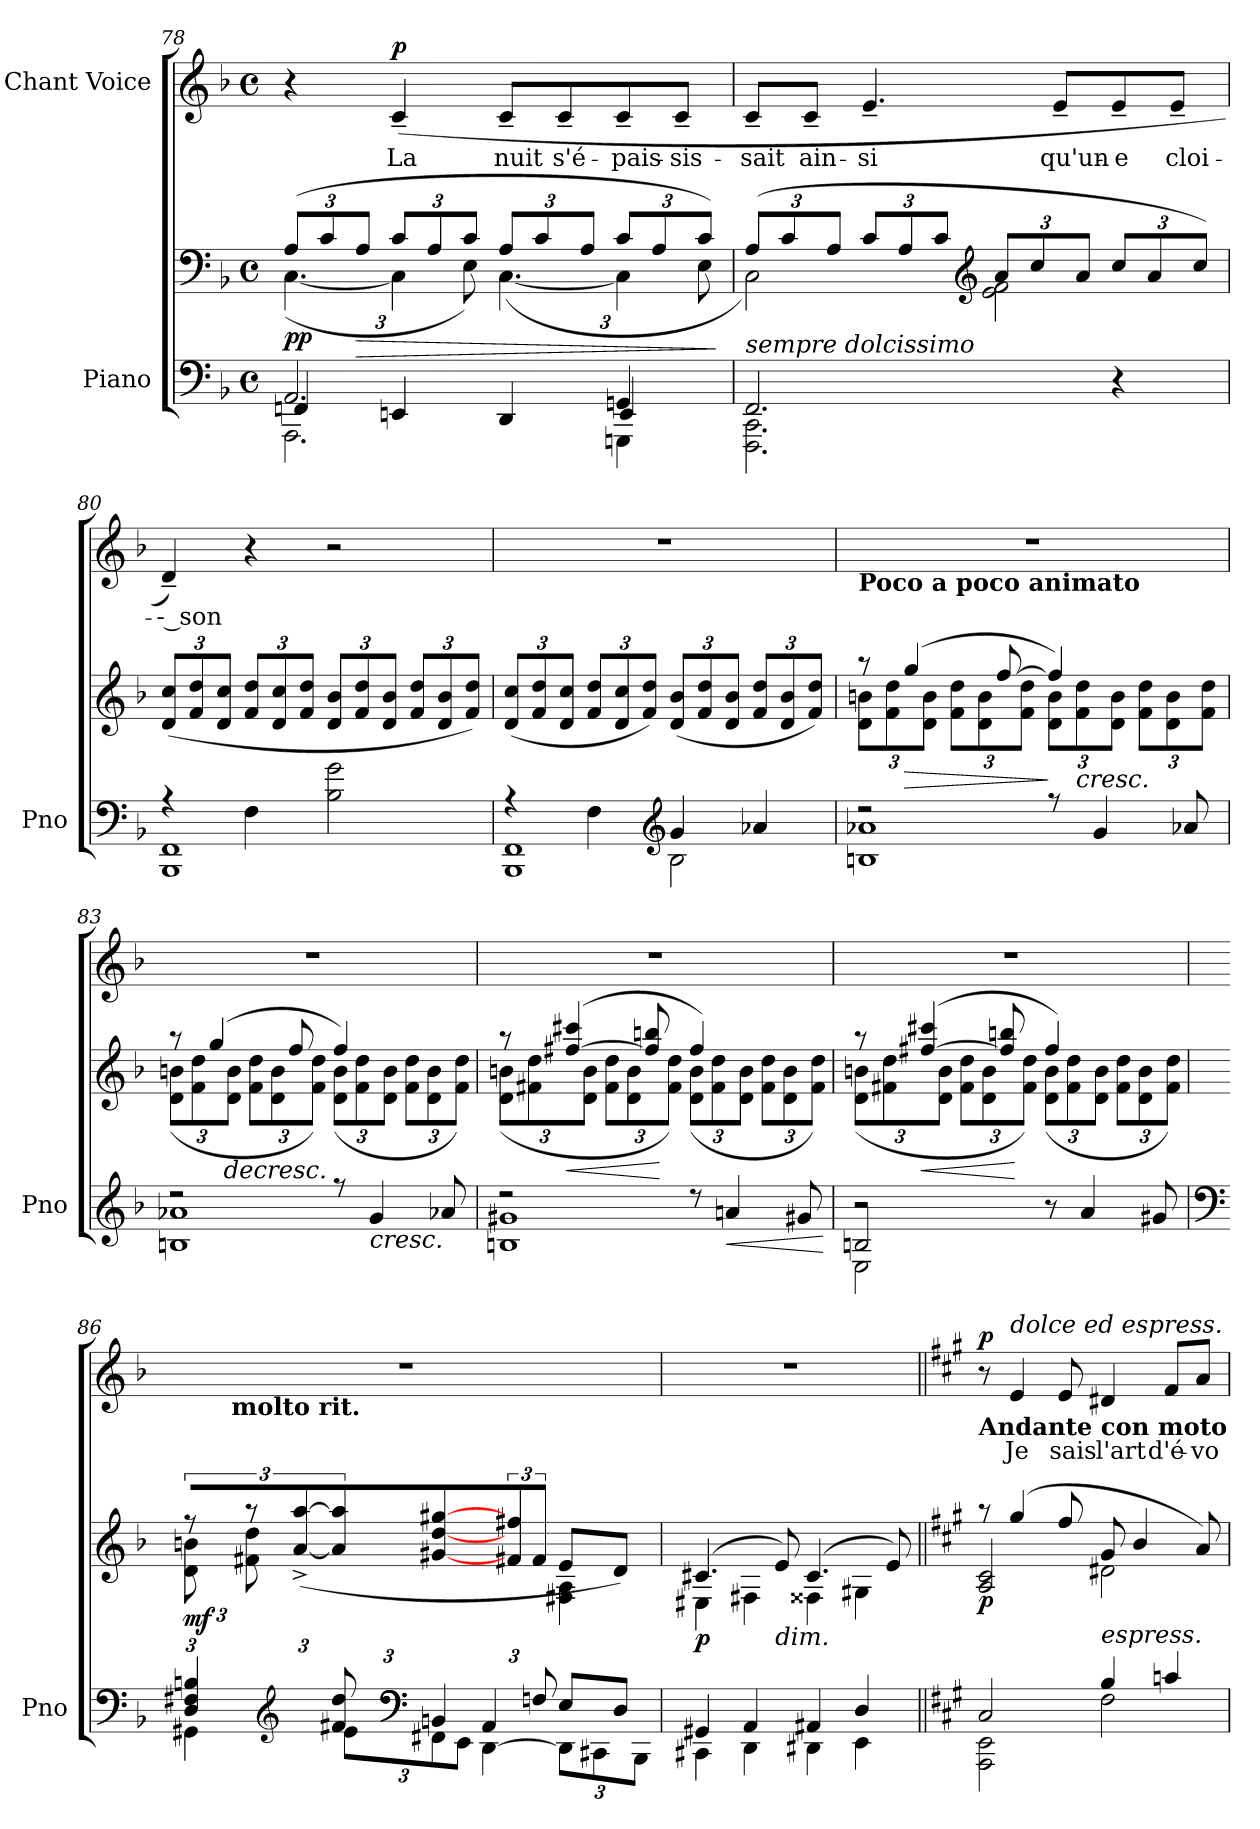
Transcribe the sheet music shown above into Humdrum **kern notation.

**kern	**kern	**dynam	**kern	**text	**dynam
*part2	*part2	*part2	*part1	*part1	*part1
*staff3	*staff2	*staff2/3	*staff1	*staff1	*staff1
*I"Piano	*	*	*I"Chant Voice	*	*
*I'Pno	*	*	*	*	*
*clefF4	*clefF4	*	*clefG2	*	*
*k[b-]	*k[b-]	*	*k[b-]	*	*
*M4/4	*M4/4	*	*M4/4	*	*
*met(c)	*met(c)	*	*met(c)	*	*
=78	=78	=78	=78	=78	=78
*^	*	*	*	*	*
*	*^	*	*	*	*	*
*	*	*	*Xbrackettup	*	*	*	*
*	*	*	*^	*	*	*	*
!	!	!	!	!	!LO:DY:b	!	!	!
2.AA/	4FFn/	2.AAA\	(12A/L	([6.C\	pp	4r	.	.
.	.	.	12c/	.	.	.	.	.
!	!	!	!	!	!LO:HP:b	!	!	!
.	.	.	12A/J	.	>	.	.	.
!	!	!	!	!	!	!	!	!LO:DY:b
.	4EEn/	.	12c/L	6C\]	.	(4c~/	La	p
.	.	.	12A/	.	.	.	.	.
.	.	.	12c/J	12E\)	.	.	.	.
.	4DD/	.	12A/L	([6.C\	.	8c~/L	nuit	.
.	.	.	12c/	.	.	.	.	.
.	.	.	.	.	.	8c~/	s'é-	.
.	.	.	12A/J	.	.	.	.	.
4GGn/	4EE/	4GGGn\	12c/L	6C\]	.	8c~/	-pais-	.
.	.	.	12A/	.	.	.	.	.
.	.	.	.	.	.	8c~/J	-sis-	.
.	.	.	12c/J)	12E\	.	.	.	.
*v	*v	*v	*	*	*	*	*	*
*	*v	*v	*	*	*	*
.	.	]	.	.	.
=79	=79	=79	=79	=79	=79
*^	*^	*	*	*	*
!LO:TX:i:t=sempre dolcissimo	!	!	!	!	!	!	!
2.FF/	2.FFF\ 2.CC\	(12A/L	2C\)	.	8c~/L	-sait	.
.	.	12c/	.	.	.	.	.
.	.	.	.	.	8c~/J	ain-	.
.	.	12A/J	.	.	.	.	.
.	.	12c/L	.	.	4.e~/	-si	.
.	.	12A/	.	.	.	.	.
.	.	12c/J	.	.	.	.	.
*	*	*clefG2	*	*	*	*	*
.	.	12a/L	2e\ 2f\	.	.	.	.
.	.	12cc/	.	.	.	.	.
.	.	.	.	.	8e~/L	qu'un-	.
.	.	12a/J	.	.	.	.	.
4r	4ryy	12cc/L	.	.	8e~/	-e	.
.	.	12a/	.	.	.	.	.
.	.	.	.	.	8e~/J	cloi-	.
.	.	12cc/J)	.	.	.	.	.
*	*	*v	*v	*	*	*	*
=80	=80	=80	=80	=80	=80	=80
4r	1BBB- 1FF	(12d/ 12cc/L	.	4d~/)	-- son	.
.	.	12f/ 12dd/	.	.	.	.
.	.	12d/ 12cc/J	.	.	.	.
4F\	.	12f/ 12dd/L	.	4r	.	.
.	.	12d/ 12cc/	.	.	.	.
.	.	12f/ 12dd/J	.	.	.	.
2B-\ 2g\	.	12d/ 12b-/L	.	2r	.	.
.	.	12f/ 12dd/	.	.	.	.
.	.	12d/ 12b-/J	.	.	.	.
.	.	12f/ 12dd/L	.	.	.	.
.	.	12d/ 12b-/	.	.	.	.
.	.	12f/ 12dd/J)	.	.	.	.
=81	=81	=81	=81	=81	=81	=81
*	*^	*	*	*	*	*
4r	2ryy	1BBB- 1FF	(12d/ 12cc/L	.	1r	.	.
.	.	.	12f/ 12dd/	.	.	.	.
.	.	.	12d/ 12cc/J	.	.	.	.
4F\	.	.	12f/ 12dd/L	.	.	.	.
.	.	.	12d/ 12cc/	.	.	.	.
.	.	.	12f/ 12dd/J)	.	.	.	.
*clefG2	*	*	*	*	*	*	*
4g/	2B-\	.	(12d/ 12b-/L	.	.	.	.
.	.	.	12f/ 12dd/	.	.	.	.
.	.	.	12d/ 12b-/J	.	.	.	.
4a-X/	.	.	12f/ 12dd/L	.	.	.	.
.	.	.	12d/ 12b-/	.	.	.	.
.	.	.	12f/ 12dd/J)	.	.	.	.
*	*v	*v	*	*	*	*	*
=82	=82	=82	=82	=82	=82	=82
*	*	*^	*	*	*	*
!	!	!	!	!	!LO:TX:b:B:t=Poco a poco animato	!	!
2r	1Bn 1a-X	8r	12d\ 12bn\L	.	1r	.	.
.	.	.	12f\ 12dd\	.	.	.	.
!	!	!	!	!LO:HP:b	!	!	!
.	.	(4gg/	.	>	.	.	.
.	.	.	12d\ 12b\J	.	.	.	.
.	.	.	12f\ 12dd\L	.	.	.	.
.	.	.	12d\ 12b\	.	.	.	.
.	.	[8ff/	.	.	.	.	.
.	.	.	12f\ 12dd\J	.	.	.	.
8r	.	4ff/])	12d\ 12b\L	]	.	.	.
!	!	!	!	!LO:HP:b	!	!	!
.	.	.	12f\ 12dd\	<	.	.	.
4g/	.	.	.	.	.	.	.
.	.	.	12d\ 12b\J	.	.	.	.
.	.	4ryy	12f\ 12dd\L	.	.	.	.
.	.	.	12d\ 12b\	.	.	.	.
8a-X/	.	.	.	.	.	.	.
.	.	.	12f\ 12dd\J	.	.	.	.
=83	=83	=83	=83	=83	=83	=83	=83
2r	1Bn 1a-X	8r	(12d\ 12bn\L	.	1r	.	.
.	.	.	12f\ 12dd\	.	.	.	.
.	.	(4gg/	.	.	.	.	.
!	!	!	!	!LO:HP:b	!	!	!
.	.	.	12d\ 12b\J	>	.	.	.
.	.	.	12f\ 12dd\L	.	.	.	.
.	.	.	12d\ 12b\	.	.	.	.
.	.	8ff/	.	.	.	.	.
.	.	.	12f\ 12dd\J)	.	.	.	.
8r	.	4ff/)	(12d\ 12b\L	.	.	.	.
.	.	.	12f\ 12dd\	[	.	.	.
!	!	!	!	!LO:HP:b=2	!	!	!
4g/	.	.	.	<	.	.	.
.	.	.	12d\ 12b\J	.	.	.	.
.	.	4ryy	12f\ 12dd\L	.	.	.	.
.	.	.	12d\ 12b\	.	.	.	.
8a-X/	.	.	.	.	.	.	.
.	.	.	12f\ 12dd\J)	.	.	.	.
*v	*v	*	*	*	*	*	*
*	*v	*v	*	*	*	*
.	.	]	.	.	.
=84	=84	=84	=84	=84	=84
*^	*^	*	*	*	*
2r	1Bn 1g#X	8r	(12d\ 12bn\L	.	1r	.	.
.	.	.	12f#X\ 12dd\	.	.	.	.
!	!	!	!	!LO:HP:b	!	!	!
.	.	([4ff#X/ 4ccc#X/	.	<	.	.	.
.	.	.	12d\ 12b\J	.	.	.	.
.	.	.	12f#\ 12dd\L	.	.	.	.
.	.	.	12d\ 12b\	.	.	.	.
.	.	8ff#/] 8bbn/	.	.	.	.	.
.	.	.	12f#\ 12dd\J)	[	.	.	.
8r	.	4ff#/)	(12d\ 12b\L	.	.	.	.
.	.	.	12f#\ 12dd\	.	.	.	.
!	!	!	!	!LO:HP:b=2	!	!	!
4an/	.	.	.	<	.	.	.
.	.	.	12d\ 12b\J	.	.	.	.
.	.	4ryy	12f#\ 12dd\L	.	.	.	.
.	.	.	12d\ 12b\	.	.	.	.
8g#X/	.	.	.	.	.	.	.
.	.	.	12f#\ 12dd\J)	.	.	.	.
*v	*v	*	*	*	*	*	*
*	*v	*v	*	*	*	*
.	.	[	.	.	.
=85	=85	=85	=85	=85	=85
*^	*^	*	*	*	*
*	*^	*	*	*	*	*	*
2r	2Bn/	2E\	8r	(12d\ 12bn\L	.	1r	.	.
.	.	.	.	12f#X\ 12dd\	.	.	.	.
!	!	!	!	!	!LO:HP:b	!	!	!
.	.	.	([4ff#X/ 4ccc#X/	.	<	.	.	.
.	.	.	.	12d\ 12b\J	.	.	.	.
.	.	.	.	12f#\ 12dd\L	.	.	.	.
.	.	.	.	12d\ 12b\	.	.	.	.
.	.	.	8ff#/] 8bbn/	.	.	.	.	.
.	.	.	.	12f#\ 12dd\J)	[	.	.	.
8r	2ryy	2ryy	4ff#/)	(12d\ 12b\L	.	.	.	.
.	.	.	.	12f#\ 12dd\	.	.	.	.
4a/	.	.	.	.	.	.	.	.
.	.	.	.	12d\ 12b\J	.	.	.	.
.	.	.	4ryy	12f#\ 12dd\L	.	.	.	.
.	.	.	.	12d\ 12b\	.	.	.	.
8g#X/	.	.	.	.	.	.	.	.
.	.	.	.	12f#\ 12dd\J)	.	.	.	.
=86	=86	=86	=86	=86	=86	=86	=86	=86
*clefF4	*	*	*	*	*	*	*	*
*	*Xbrackettup	*	*brackettup	*Xbrackettup	*	*	*	*
!	!	!	!	!	!LO:DY:b	!	!	!
*	*	*	*	*	*	*^	*	*
6ryy	6D/ 6F#X/ 6Bn/	4GG#X\	12r	12d\ 12bn\L	mf	1r	12ryy	.	.
!	!	!	!	!	!	!	!LO:TX:b:B:t=molto rit.	!	!
.	.	.	12r	12f#X\ 12dd\	.	.	3%2ryy	.	.
*clefG2	*	*	*	*	*	*	*	*	*
12d/ 12bn/J	12ryy	.	([12a/^ [12aa/^	12ryy	.	.	.	.	.
2.ryy	12f#X/ 12dd/	12e\L	12a/] 12aa/]	4ryy	.	.	.	.	.
*clefF4	*	*	*	*	*	*	*	*	*
.	6BBn/	12FF#X\	[4g#X/ [4dd/ [4gg#X/	.	.	.	.	.	.
.	.	12EE\J	.	.	.	.	.	.	.
.	6AA/	[4DD\	.	4ryy	.	.	.	.	.
.	.	.	12f#X/ 12ff#X/	.	.	.	.	.	.
.	12Fn/	.	12f#/J	.	[	.	.	.	.
.	8E/L	12DD\L]	8e/L	4F#X\ 4A\	.	.	6.ryy	.	.
.	.	12CC#X\	.	.	.	.	.	.	.
.	8D/J	.	8d/J)	.	.	.	.	.	.
.	.	12BBB-\J	.	.	.	.	.	.	.
=87	=87	=87	=87	=87	=87	=87	=87	=87	=87
!	!	!	!	!	!LO:DY:b	!	!	!	!
*	*v	*v	*	*	*	*v	*v	*	*
4GG#X/	4CC#X\	(4.c#X/	4E#X\	p	1r	.	.
4AA/	4DD\	.	4F#X\	.	.	.	.
!	!	!LO:TX:b:i:t=dim.	!	!	!	!	!
.	.	8e/)	.	.	.	.	.
4AA#X/	4DD#X\	(4.c#/	4F##X\	.	.	.	.
4D/	4EE\	.	4G#X\	.	.	.	.
.	.	8e/)	.	.	.	.	.
=88||	=88||	=88||	=88||	=88||	=88||	=88||	=88||
*k[f#c#g#]	*	*k[f#c#g#]	*	*	*k[f#c#g#]	*	*
!	!	!	!	!	!LO:TX:b:B:t=Andante con moto	!	!
!	!	!	!	!LO:DY:b	!	!	!LO:DY:b
2C#/	2AAA\ 2EE\	8r	2A/ 2c#/	p	8r	.	p
!	!	!	!	!	!LO:TX:i:t=dolce  ed  espress.	!	!
.	.	(4gg#/	.	.	4e/	Je	.
.	.	8ff#/	.	.	8e/	sais	.
!LO:TX:i:t=espress.	!	!	!	!	!	!	!
4B/	2F#\	8g#/	2d#X\	.	4d#X/	l'art	.
.	.	4b/	.	.	.	.	.
4cn/	.	.	.	.	8f#/L	d'é-	.
.	.	8a/)	.	.	8a/J	-vo-	.
*v	*v	*	*	*	*	*	*
*	*v	*v	*	*	*	*
=	=	=	=	=	=
*-	*-	*-	*-	*-	*-
